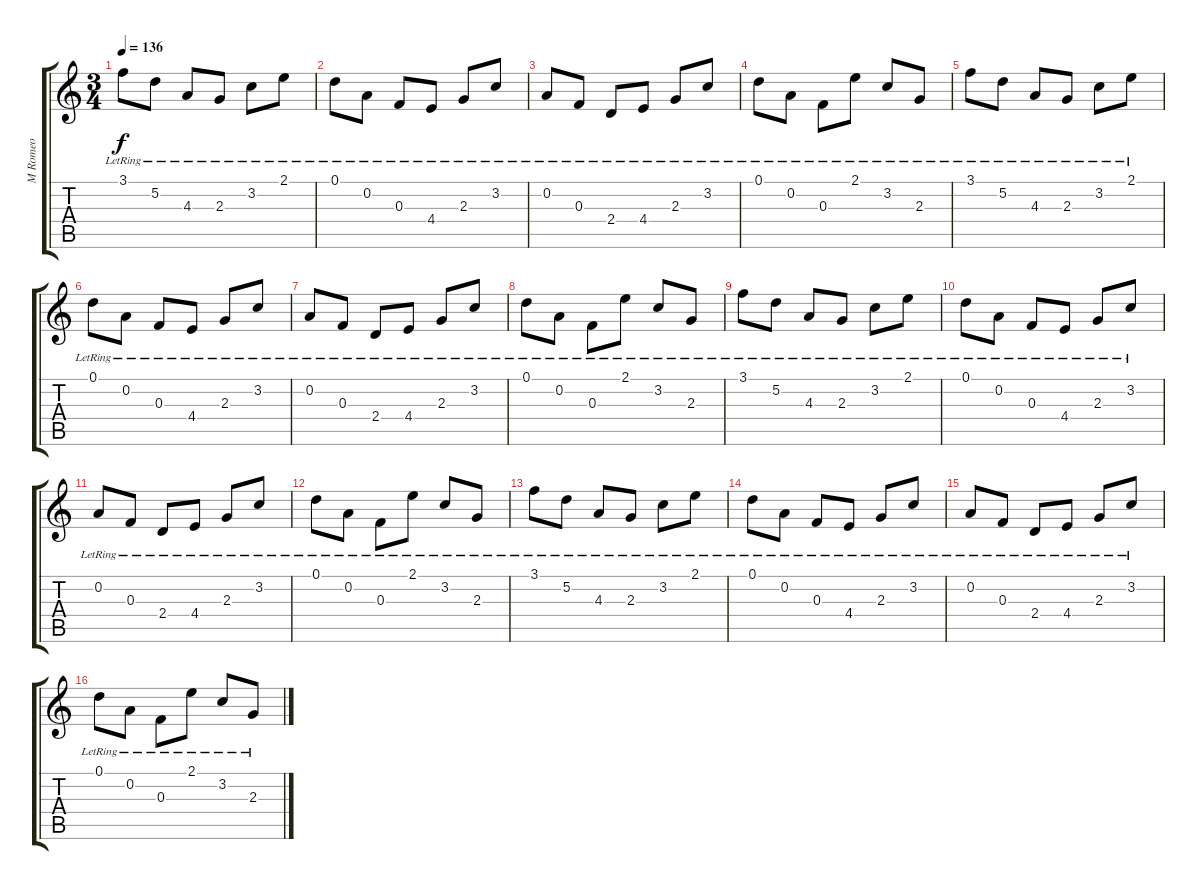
\track ("M Romeo" "M Romeo") {instrument acousticguitarsteel}
\staff {score tabs}
\tuning (D4 A3 F3 C3 G2 D2) {hide}
\ts (3 4)
\tempo 136
\clef g2
\ks c
3.1{lr}.8{dy f instrument acousticguitarsteel} 5.2{lr}.8 4.3{lr}.8 2.3{lr}.8 3.2{lr}.8 2.1{lr}.8 |
0.1{lr}.8 0.2{lr}.8 0.3{lr}.8 4.4{lr}.8 2.3{lr}.8 3.2{lr}.8 |
0.2{lr}.8 0.3{lr}.8 2.4{lr}.8 4.4{lr}.8 2.3{lr}.8 3.2{lr}.8 |
0.1{lr}.8 0.2{lr}.8 0.3{lr}.8 2.1{lr}.8 3.2{lr}.8 2.3{lr}.8 |
3.1{lr}.8 5.2{lr}.8 4.3{lr}.8 2.3{lr}.8 3.2{lr}.8 2.1{lr}.8 |
0.1{lr}.8 0.2{lr}.8 0.3{lr}.8 4.4{lr}.8 2.3{lr}.8 3.2{lr}.8 |
0.2{lr}.8 0.3{lr}.8 2.4{lr}.8 4.4{lr}.8 2.3{lr}.8 3.2{lr}.8 |
0.1{lr}.8 0.2{lr}.8 0.3{lr}.8 2.1{lr}.8 3.2{lr}.8 2.3{lr}.8 |
3.1{lr}.8 5.2{lr}.8 4.3{lr}.8 2.3{lr}.8 3.2{lr}.8 2.1{lr}.8 |
0.1{lr}.8 0.2{lr}.8 0.3{lr}.8 4.4{lr}.8 2.3{lr}.8 3.2{lr}.8 |
0.2{lr}.8 0.3{lr}.8 2.4{lr}.8 4.4{lr}.8 2.3{lr}.8 3.2{lr}.8 |
0.1{lr}.8 0.2{lr}.8 0.3{lr}.8 2.1{lr}.8 3.2{lr}.8 2.3{lr}.8 |
3.1{lr}.8 5.2{lr}.8 4.3{lr}.8 2.3{lr}.8 3.2{lr}.8 2.1{lr}.8 |
0.1{lr}.8 0.2{lr}.8 0.3{lr}.8 4.4{lr}.8 2.3{lr}.8 3.2{lr}.8 |
0.2{lr}.8 0.3{lr}.8 2.4{lr}.8 4.4{lr}.8 2.3{lr}.8 3.2{lr}.8 |
0.1{lr}.8 0.2{lr}.8 0.3{lr}.8 2.1{lr}.8 3.2{lr}.8 2.3{lr}.8
